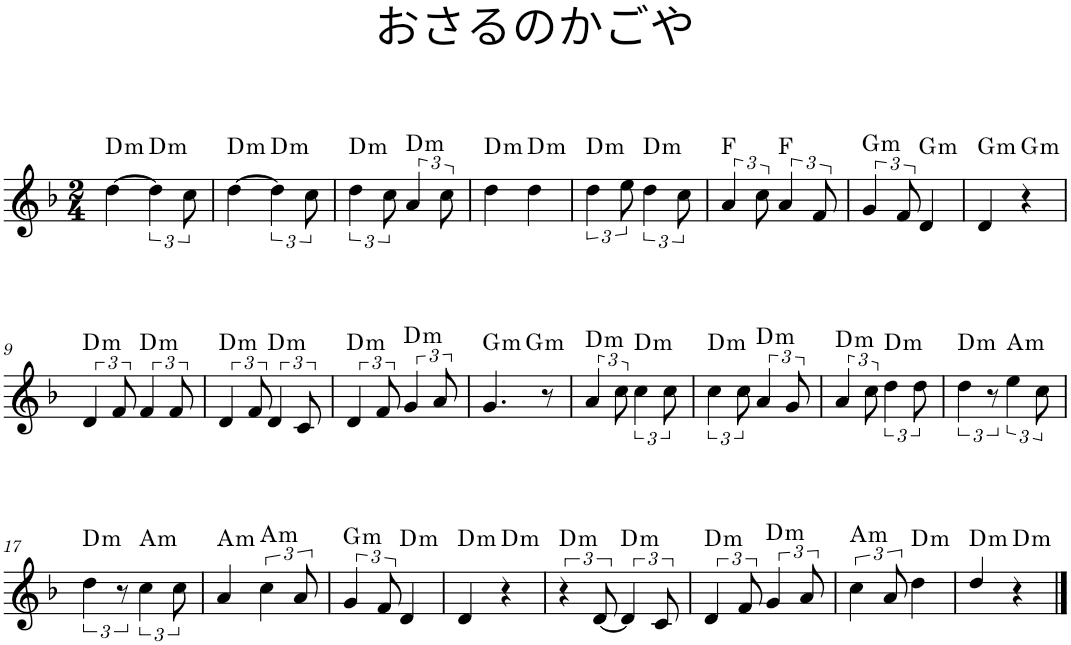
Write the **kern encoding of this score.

**kern	**harte
*part1	*part1
*staff1	*
*I"Piano	*
*I'Pno.	*
*clefG2	*
*k[b-]	*
*M2/4	*
=1	=1
!	!LO:H:kt=m
[4dd\	D:min
!	!LO:H:kt=m
6dd\]	D:min
12cc\	.
=2	=2
!	!LO:H:kt=m
[4dd\	D:min
!	!LO:H:kt=m
6dd\]	D:min
12cc\	.
=3	=3
!	!LO:H:kt=m
6dd\	D:min
12cc\	.
!	!LO:H:kt=m
6a/	D:min
12cc\	.
=4	=4
!	!LO:H:kt=m
4dd\	D:min
!	!LO:H:kt=m
4dd\	D:min
=5	=5
!	!LO:H:kt=m
6dd\	D:min
12ee\	.
!	!LO:H:kt=m
6dd\	D:min
12cc\	.
=6	=6
6a/	F:maj
12cc\	.
6a/	F:maj
12f/	.
=7	=7
!	!LO:H:kt=m
6g/	G:min
12f/	.
!	!LO:H:kt=m
4d/	G:min
=8	=8
!	!LO:H:kt=m
4d/	G:min
!	!LO:H:kt=m
4r	G:min
!!LO:LB:g=z
=9	=9
!	!LO:H:kt=m
6d/	D:min
12f/	.
!	!LO:H:kt=m
6f/	D:min
12f/	.
=10	=10
!	!LO:H:kt=m
6d/	D:min
12f/	.
!	!LO:H:kt=m
6d/	D:min
12c/	.
=11	=11
!	!LO:H:kt=m
6d/	D:min
12f/	.
!	!LO:H:kt=m
6g/	D:min
12a/	.
=12	=12
!	!LO:H:kt=m
*^	*
4.g/	4ryy	G:min
!	!	!LO:H:kt=m
.	4ryy	G:min
8r	.	.
=13	=13	=13
!	!	!LO:H:kt=m
*v	*v	*
6a/	D:min
12cc\	.
!	!LO:H:kt=m
6cc\	D:min
12cc\	.
=14	=14
!	!LO:H:kt=m
6cc\	D:min
12cc\	.
!	!LO:H:kt=m
6a/	D:min
12g/	.
=15	=15
!	!LO:H:kt=m
6a/	D:min
12cc\	.
!	!LO:H:kt=m
6dd\	D:min
12dd\	.
=16	=16
!	!LO:H:kt=m
6dd\	D:min
12r	.
!	!LO:H:kt=m
6ee\	A:min
12cc\	.
!!LO:LB:g=z
=17	=17
!	!LO:H:kt=m
6dd\	D:min
12r	.
!	!LO:H:kt=m
6cc\	A:min
12cc\	.
=18	=18
!	!LO:H:kt=m
4a/	A:min
!	!LO:H:kt=m
6cc\	A:min
12a/	.
=19	=19
!	!LO:H:kt=m
6g/	G:min
12f/	.
!	!LO:H:kt=m
4d/	D:min
=20	=20
!	!LO:H:kt=m
4d/	D:min
!	!LO:H:kt=m
4r	D:min
=21	=21
!	!LO:H:kt=m
6r	D:min
[12d/	.
!	!LO:H:kt=m
6d/]	D:min
12c/	.
=22	=22
!	!LO:H:kt=m
6d/	D:min
12f/	.
!	!LO:H:kt=m
6g/	D:min
12a/	.
=23	=23
!	!LO:H:kt=m
6cc\	A:min
12a/	.
!	!LO:H:kt=m
4dd\	D:min
=24	=24
!	!LO:H:kt=m
4dd/	D:min
!	!LO:H:kt=m
4r	D:min
==	==
*-	*-
